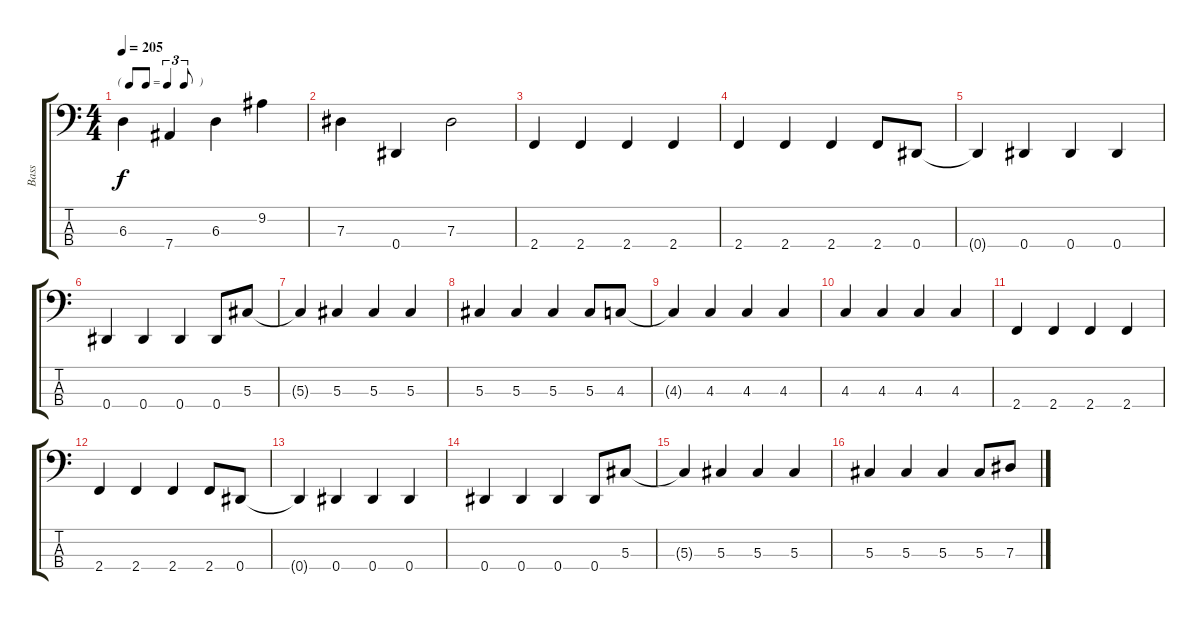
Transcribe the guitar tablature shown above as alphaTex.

\track ("Bass" "Bass") {instrument electricbasspick}
\staff {score tabs}
\tuning (Gb2 Db2 Ab1 Eb1) {hide}
\ts (4 4)
\tf triplet8th
\tempo 205
\clef f4
\ks c
6.3.4{dy f} 7.4.4 6.3.4 9.2.4 |
7.3.4 0.4.4 7.3.2 |
2.4.4 2.4.4 2.4.4 2.4.4 |
2.4.4 2.4.4 2.4.4 2.4.8 0.4.8 |
0.4{t}.4 0.4.4 0.4.4 0.4.4 |
0.4.4 0.4.4 0.4.4 0.4.8 5.3.8 |
5.3{t}.4 5.3.4 5.3.4 5.3.4 |
5.3.4 5.3.4 5.3.4 5.3.8 4.3.8 |
4.3{t}.4 4.3.4 4.3.4 4.3.4 |
4.3.4 4.3.4 4.3.4 4.3.4 |
2.4.4 2.4.4 2.4.4 2.4.4 |
2.4.4 2.4.4 2.4.4 2.4.8 0.4.8 |
0.4{t}.4 0.4.4 0.4.4 0.4.4 |
0.4.4 0.4.4 0.4.4 0.4.8 5.3.8 |
5.3{t}.4 5.3.4 5.3.4 5.3.4 |
5.3.4 5.3.4 5.3.4 5.3.8 7.3.8
